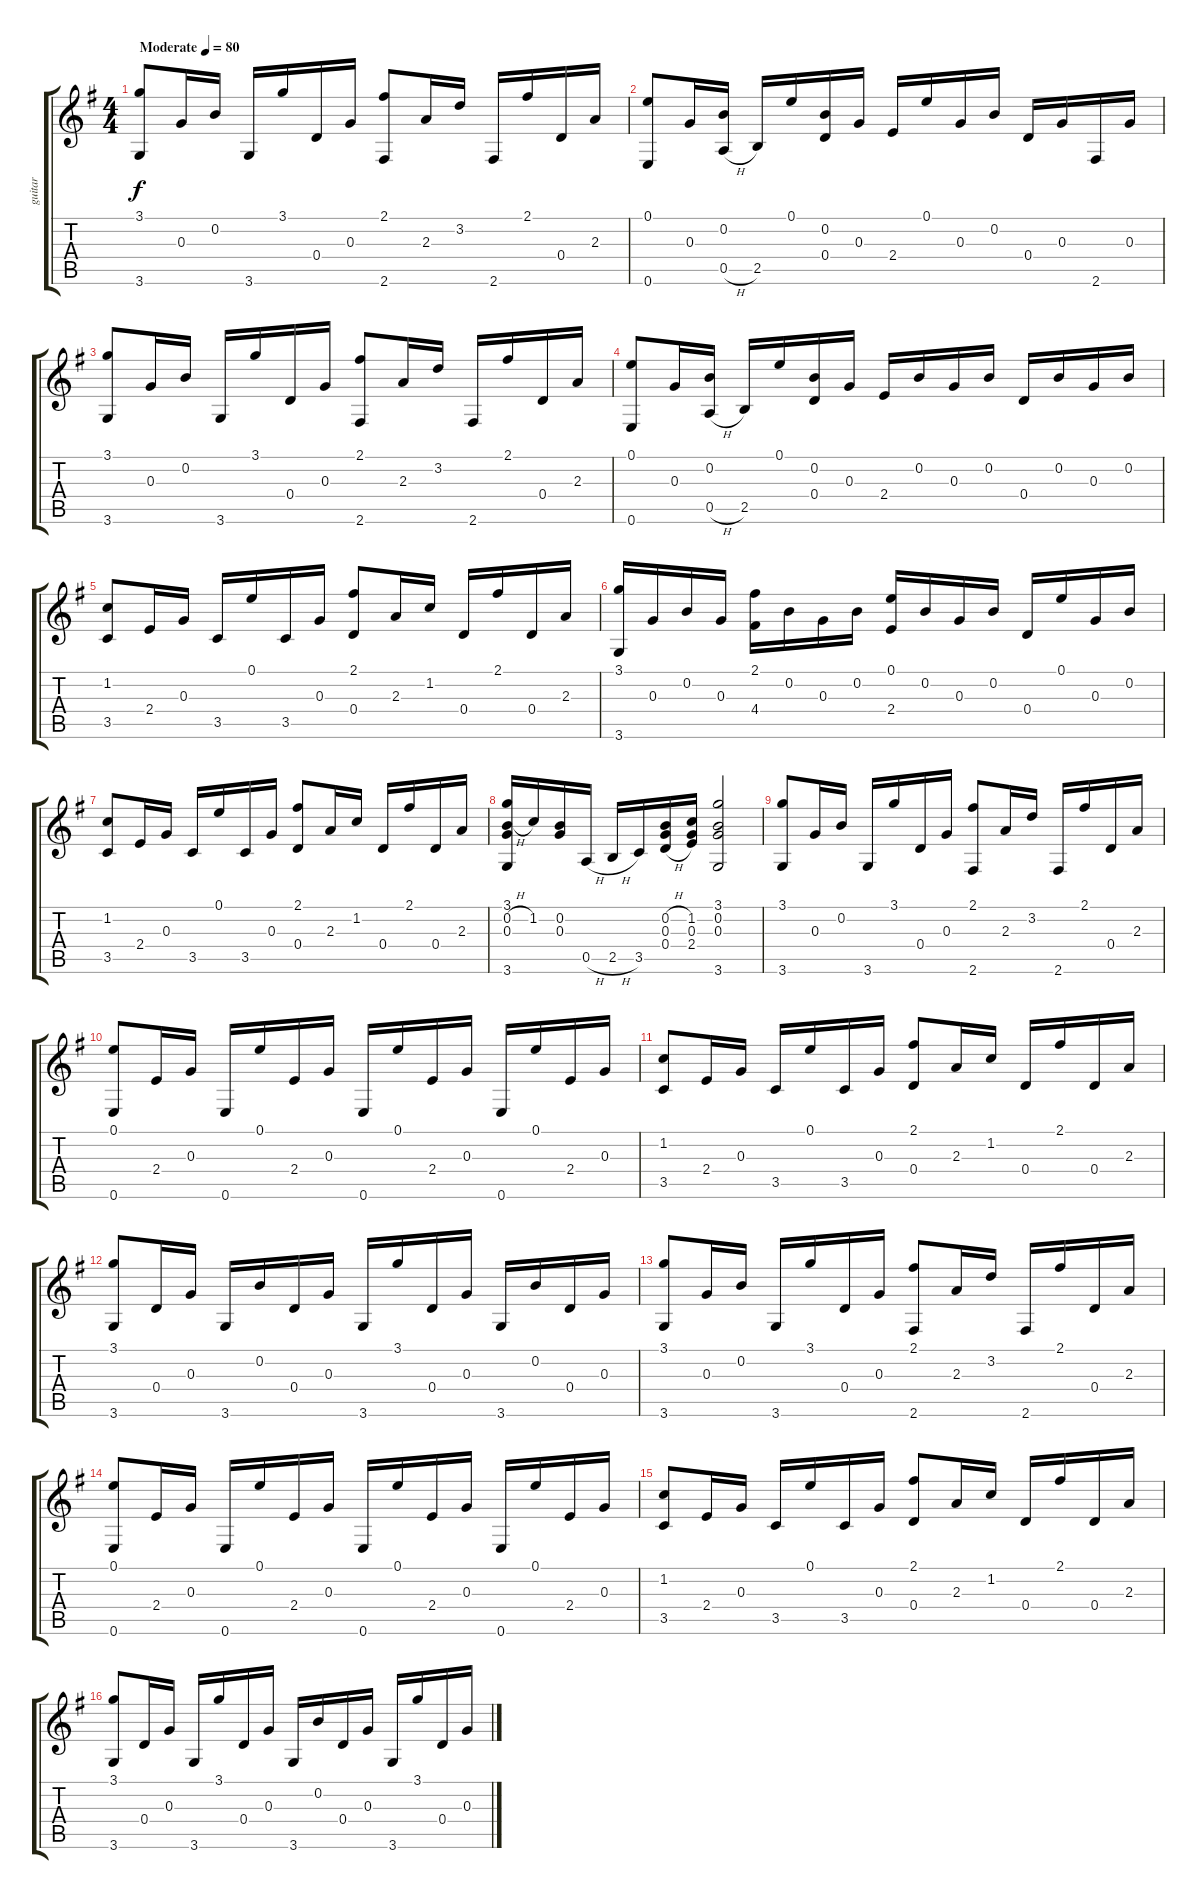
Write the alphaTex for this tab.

\track ("guitar" "guitar") {instrument acousticguitarsteel}
\staff {score tabs}
\tuning (E4 B3 G3 D3 A2 E2) {hide}
\ts (4 4)
\tempo (80 "Moderate")
\clef g2
\ks g
(3.1 3.6).8{dy f instrument acousticguitarsteel} 0.3.16 0.2.16 3.6.16 3.1.16 0.4.16 0.3.16 (2.1 2.6).8 2.3.16 3.2.16 2.6.16 2.1.16 0.4.16 2.3.16 |
(0.1 0.6).8 0.3.16 (0.2 0.5{h}).16 2.5.16 0.1.16 (0.2 0.4).16 0.3.16 2.4.16 0.1.16 0.3.16 0.2.16 0.4.16 0.3.16 2.6.16 0.3.16 |
(3.1 3.6).8 0.3.16 0.2.16 3.6.16 3.1.16 0.4.16 0.3.16 (2.1 2.6).8 2.3.16 3.2.16 2.6.16 2.1.16 0.4.16 2.3.16 |
(0.1 0.6).8 0.3.16 (0.2 0.5{h}).16 2.5.16 0.1.16 (0.2 0.4).16 0.3.16 2.4.16 0.2.16 0.3.16 0.2.16 0.4.16 0.2.16 0.3.16 0.2.16 |
(1.2 3.5).8 2.4.16 0.3.16 3.5.16 0.1.16 3.5.16 0.3.16 (2.1 0.4).8 2.3.16 1.2.16 0.4.16 2.1.16 0.4.16 2.3.16 |
(3.1 3.6).16 0.3.16 0.2.16 0.3.16 (2.1 4.4).16 0.2.16 0.3.16 0.2.16 (0.1 2.4).16 0.2.16 0.3.16 0.2.16 0.4.16 0.1.16 0.3.16 0.2.16 |
(1.2 3.5).8 2.4.16 0.3.16 3.5.16 0.1.16 3.5.16 0.3.16 (2.1 0.4).8 2.3.16 1.2.16 0.4.16 2.1.16 0.4.16 2.3.16 |
(3.1 0.2{h} 0.3 3.6).16 1.2.16 (0.2 0.3).16 0.5{h}.16 2.5{h}.16 3.5.16 (0.2{h} 0.3 0.4{h}).16 (1.2 0.3 2.4).16 (3.1 0.2 0.3 3.6).2 |
(3.1 3.6).8 0.3.16 0.2.16 3.6.16 3.1.16 0.4.16 0.3.16 (2.1 2.6).8 2.3.16 3.2.16 2.6.16 2.1.16 0.4.16 2.3.16 |
(0.1 0.6).8 2.4.16 0.3.16 0.6.16 0.1.16 2.4.16 0.3.16 0.6.16 0.1.16 2.4.16 0.3.16 0.6.16 0.1.16 2.4.16 0.3.16 |
(1.2 3.5).8 2.4.16 0.3.16 3.5.16 0.1.16 3.5.16 0.3.16 (2.1 0.4).8 2.3.16 1.2.16 0.4.16 2.1.16 0.4.16 2.3.16 |
(3.1 3.6).8 0.4.16 0.3.16 3.6.16 0.2.16 0.4.16 0.3.16 3.6.16 3.1.16 0.4.16 0.3.16 3.6.16 0.2.16 0.4.16 0.3.16 |
(3.1 3.6).8 0.3.16 0.2.16 3.6.16 3.1.16 0.4.16 0.3.16 (2.1 2.6).8 2.3.16 3.2.16 2.6.16 2.1.16 0.4.16 2.3.16 |
(0.1 0.6).8 2.4.16 0.3.16 0.6.16 0.1.16 2.4.16 0.3.16 0.6.16 0.1.16 2.4.16 0.3.16 0.6.16 0.1.16 2.4.16 0.3.16 |
(1.2 3.5).8 2.4.16 0.3.16 3.5.16 0.1.16 3.5.16 0.3.16 (2.1 0.4).8 2.3.16 1.2.16 0.4.16 2.1.16 0.4.16 2.3.16 |
(3.1 3.6).8 0.4.16 0.3.16 3.6.16 3.1.16 0.4.16 0.3.16 3.6.16 0.2.16 0.4.16 0.3.16 3.6.16 3.1.16 0.4.16 0.3.16
